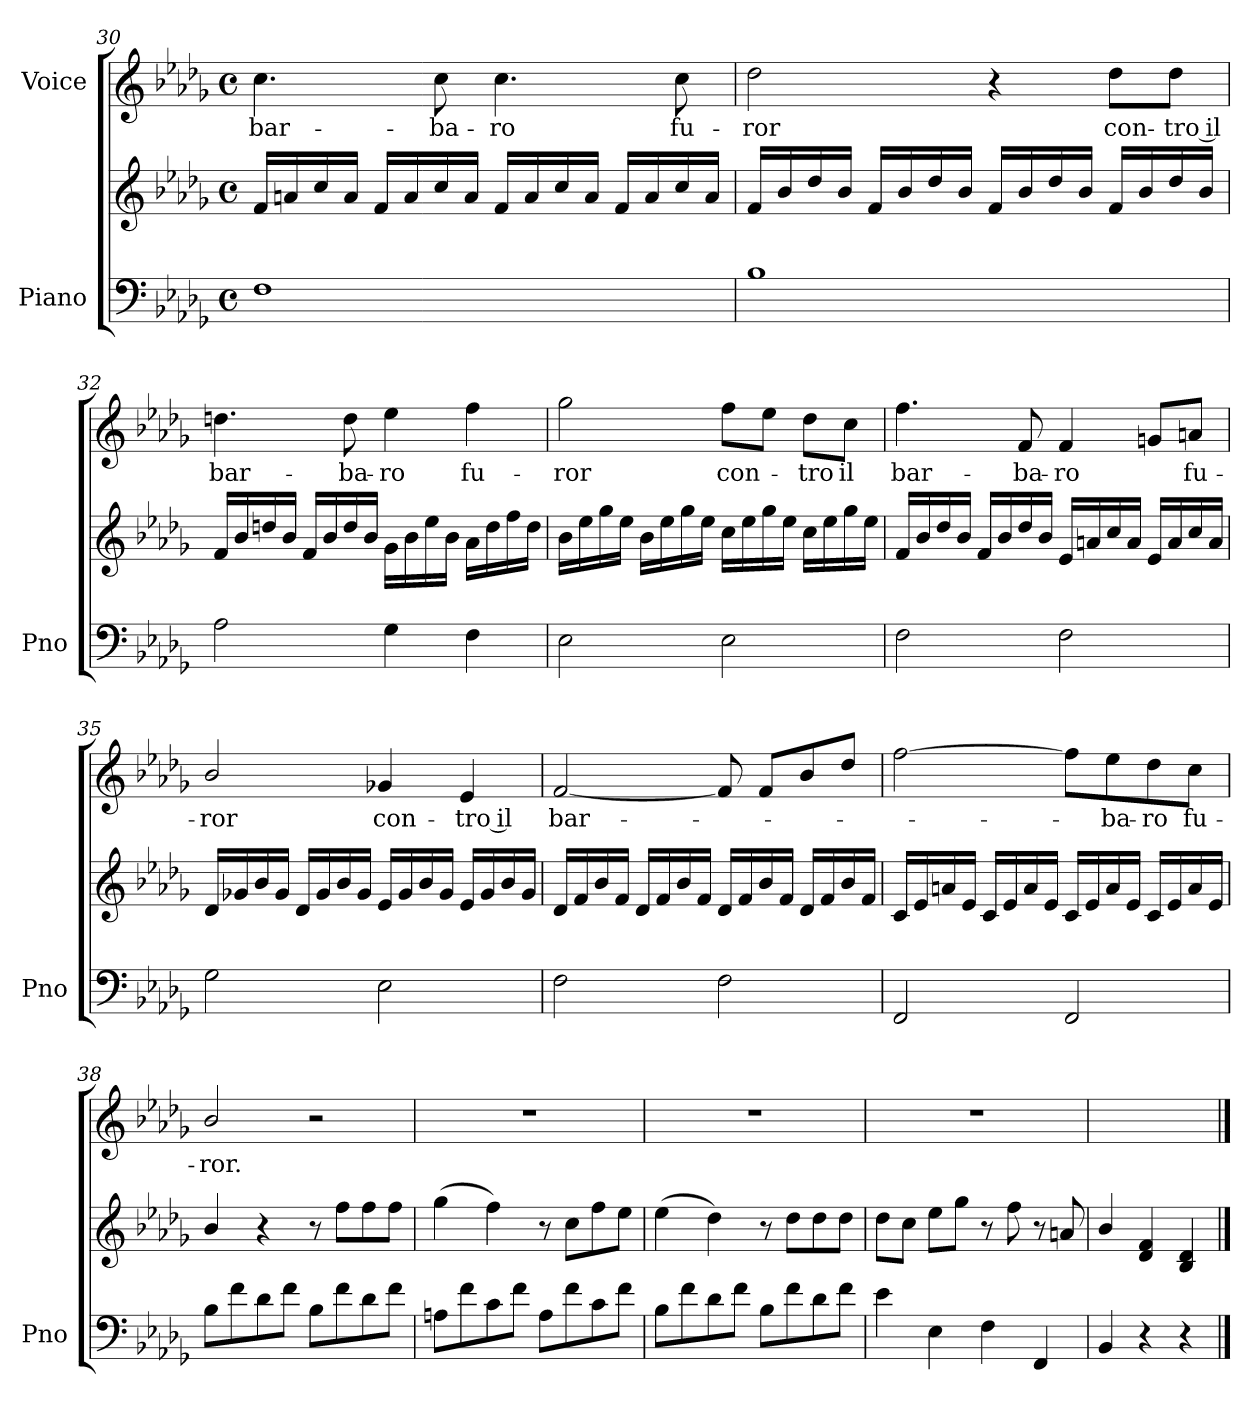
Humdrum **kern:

**kern	**kern	**kern	**text
*part2	*part2	*part1	*part1
*staff3	*staff2	*staff1	*staff1
*I"Piano	*	*I"Voice	*
*I'Pno	*	*	*
*clefF4	*clefG2	*clefG2	*
*k[b-e-a-d-g-]	*k[b-e-a-d-g-]	*k[b-e-a-d-g-]	*
*M4/4	*M4/4	*M4/4	*
*met(c)	*met(c)	*met(c)	*
=30	=30	=30	=30
!	!	!	!LO:LY:b
1F	16f/LL	4.cc\	bar-
.	16an/	.	.
.	16cc/	.	.
.	16a/JJ	.	.
.	16f/LL	.	.
.	16a/	.	.
!	!	!	!LO:LY:b
.	16cc/	8cc\	-ba-
.	16a/JJ	.	.
!	!	!	!LO:LY:b
.	16f/LL	4.cc\	-ro
.	16a/	.	.
.	16cc/	.	.
.	16a/JJ	.	.
.	16f/LL	.	.
.	16a/	.	.
!	!	!	!LO:LY:b
.	16cc/	8cc\	fu-
.	16a/JJ	.	.
!!LO:LB:g=z
=31	=31	=31	=31
!	!	!	!LO:LY:b
1B-	16f/LL	2dd-\	-ror
.	16b-/	.	.
.	16dd-/	.	.
.	16b-/JJ	.	.
.	16f/LL	.	.
.	16b-/	.	.
.	16dd-/	.	.
.	16b-/JJ	.	.
.	16f/LL	4r	.
.	16b-/	.	.
.	16dd-/	.	.
.	16b-/JJ	.	.
!	!	!	!LO:LY:b
.	16f/LL	8dd-\L	con-
.	16b-/	.	.
!	!	!	!LO:LY:b
.	16dd-/	8dd-\J	-tro il
.	16b-/JJ	.	.
=32	=32	=32	=32
!	!	!	!LO:LY:b
2A-\	16f/LL	4.ddn\	bar-
.	16b-/	.	.
.	16ddn/	.	.
.	16b-/JJ	.	.
.	16f/LL	.	.
.	16b-/	.	.
!	!	!	!LO:LY:b
.	16dd/	8dd\	-ba-
.	16b-/JJ	.	.
!	!	!	!LO:LY:b
4G-\	16g-\LL	4ee-\	-ro
.	16b-\	.	.
.	16ee-\	.	.
.	16b-\JJ	.	.
!	!	!	!LO:LY:b
4F\	16a-\LL	4ff\	fu-
.	16dd\	.	.
.	16ff\	.	.
.	16dd\JJ	.	.
=33	=33	=33	=33
!	!	!	!LO:LY:b
2E-\	16b-\LL	2gg-\	-ror
.	16ee-\	.	.
.	16gg-\	.	.
.	16ee-\JJ	.	.
.	16b-\LL	.	.
.	16ee-\	.	.
.	16gg-\	.	.
.	16ee-\JJ	.	.
!	!	!	!LO:LY:b
2E-\	16cc\LL	8ff\L	con-
.	16ee-\	.	.
.	16gg-\	8ee-\J	.
.	16ee-\JJ	.	.
!	!	!	!LO:LY:b
.	16cc\LL	8dd-\L	-tro
.	16ee-\	.	.
!	!	!	!LO:LY:b
.	16gg-\	8cc\J	il
.	16ee-\JJ	.	.
!!LO:PB:g=z
=34	=34	=34	=34
!	!	!	!LO:LY:b
2F\	16f/LL	4.ff\	bar-
.	16b-/	.	.
.	16dd-/	.	.
.	16b-/JJ	.	.
.	16f/LL	.	.
.	16b-/	.	.
!	!	!	!LO:LY:b
.	16dd-/	8f/	-ba-
.	16b-/JJ	.	.
!	!	!	!LO:LY:b
2F\	16e-/LL	4f/	-ro
.	16an/	.	.
.	16cc/	.	.
.	16a/JJ	.	.
.	16e-/LL	8gn/L	.
.	16a/	.	.
!	!	!	!LO:LY:b
.	16cc/	8an/J	fu-
.	16a/JJ	.	.
=35	=35	=35	=35
!	!	!	!LO:LY:b
2G-\	16d-/LL	2b-/	-ror
.	16g-X/	.	.
.	16b-/	.	.
.	16g-/JJ	.	.
.	16d-/LL	.	.
.	16g-/	.	.
.	16b-/	.	.
.	16g-/JJ	.	.
!	!	!	!LO:LY:b
2E-\	16e-/LL	4g-X/	con-
.	16g-/	.	.
.	16b-/	.	.
.	16g-/JJ	.	.
!	!	!	!LO:LY:b
.	16e-/LL	4e-/	-tro il
.	16g-/	.	.
.	16b-/	.	.
.	16g-/JJ	.	.
=36	=36	=36	=36
!	!	!	!LO:LY:b
2F\	16d-/LL	[2f/	bar-
.	16f/	.	.
.	16b-/	.	.
.	16f/JJ	.	.
.	16d-/LL	.	.
.	16f/	.	.
.	16b-/	.	.
.	16f/JJ	.	.
2F\	16d-/LL	8f/]	.
.	16f/	.	.
.	16b-/	8f/L	.
.	16f/JJ	.	.
.	16d-/LL	8b-/	.
.	16f/	.	.
.	16b-/	8dd-/J	.
.	16f/JJ	.	.
!!LO:LB:g=z
=37	=37	=37	=37
2FF/	16c/LL	[2ff\	.
.	16e-/	.	.
.	16an/	.	.
.	16e-/JJ	.	.
.	16c/LL	.	.
.	16e-/	.	.
.	16a/	.	.
.	16e-/JJ	.	.
2FF/	16c/LL	8ff\L]	.
.	16e-/	.	.
!	!	!	!LO:LY:b
.	16a/	8ee-\	-ba-
.	16e-/JJ	.	.
!	!	!	!LO:LY:b
.	16c/LL	8dd-\	-ro
.	16e-/	.	.
!	!	!	!LO:LY:b
.	16a/	8cc\J	fu-
.	16e-/JJ	.	.
=38	=38	=38	=38
!	!	!	!LO:LY:b
8B-\L	4b-/	2b-/	-ror.
8f\	.	.	.
8d-\	4r	.	.
8f\J	.	.	.
8B-\L	8r	2r	.
8f\	8ff\L	.	.
8d-\	8ff\	.	.
8f\J	8ff\J	.	.
=39	=39	=39	=39
8An\L	(>4gg-\	1r	.
8f\	.	.	.
8c\	4ff\)	.	.
8f\J	.	.	.
8A\L	8r	.	.
8f\	8cc\L	.	.
8c\	8ff\	.	.
8f\J	8ee-\J	.	.
=40	=40	=40	=40
8B-\L	(>4ee-\	1r	.
8f\	.	.	.
8d-\	4dd-\)	.	.
8f\J	.	.	.
8B-\L	8r	.	.
8f\	8dd-\L	.	.
8d-\	8dd-\	.	.
8f\J	8dd-\J	.	.
!!LO:LB:g=z
=41	=41	=41	=41
4e-\	8dd-\L	1r	.
.	8cc\J	.	.
4E-\	8ee-\L	.	.
.	8gg-\J	.	.
4F\	8r	.	.
.	8ff\	.	.
4FF/	8r	.	.
.	8an/	.	.
=42	=42	=42	=42
4BB-/	4b-/	4ryy	.
4r	4d-/ 4f/	4ryy	.
4r	4B-/ 4d-/	4ryy	.
==	==	==	==
*-	*-	*-	*-
